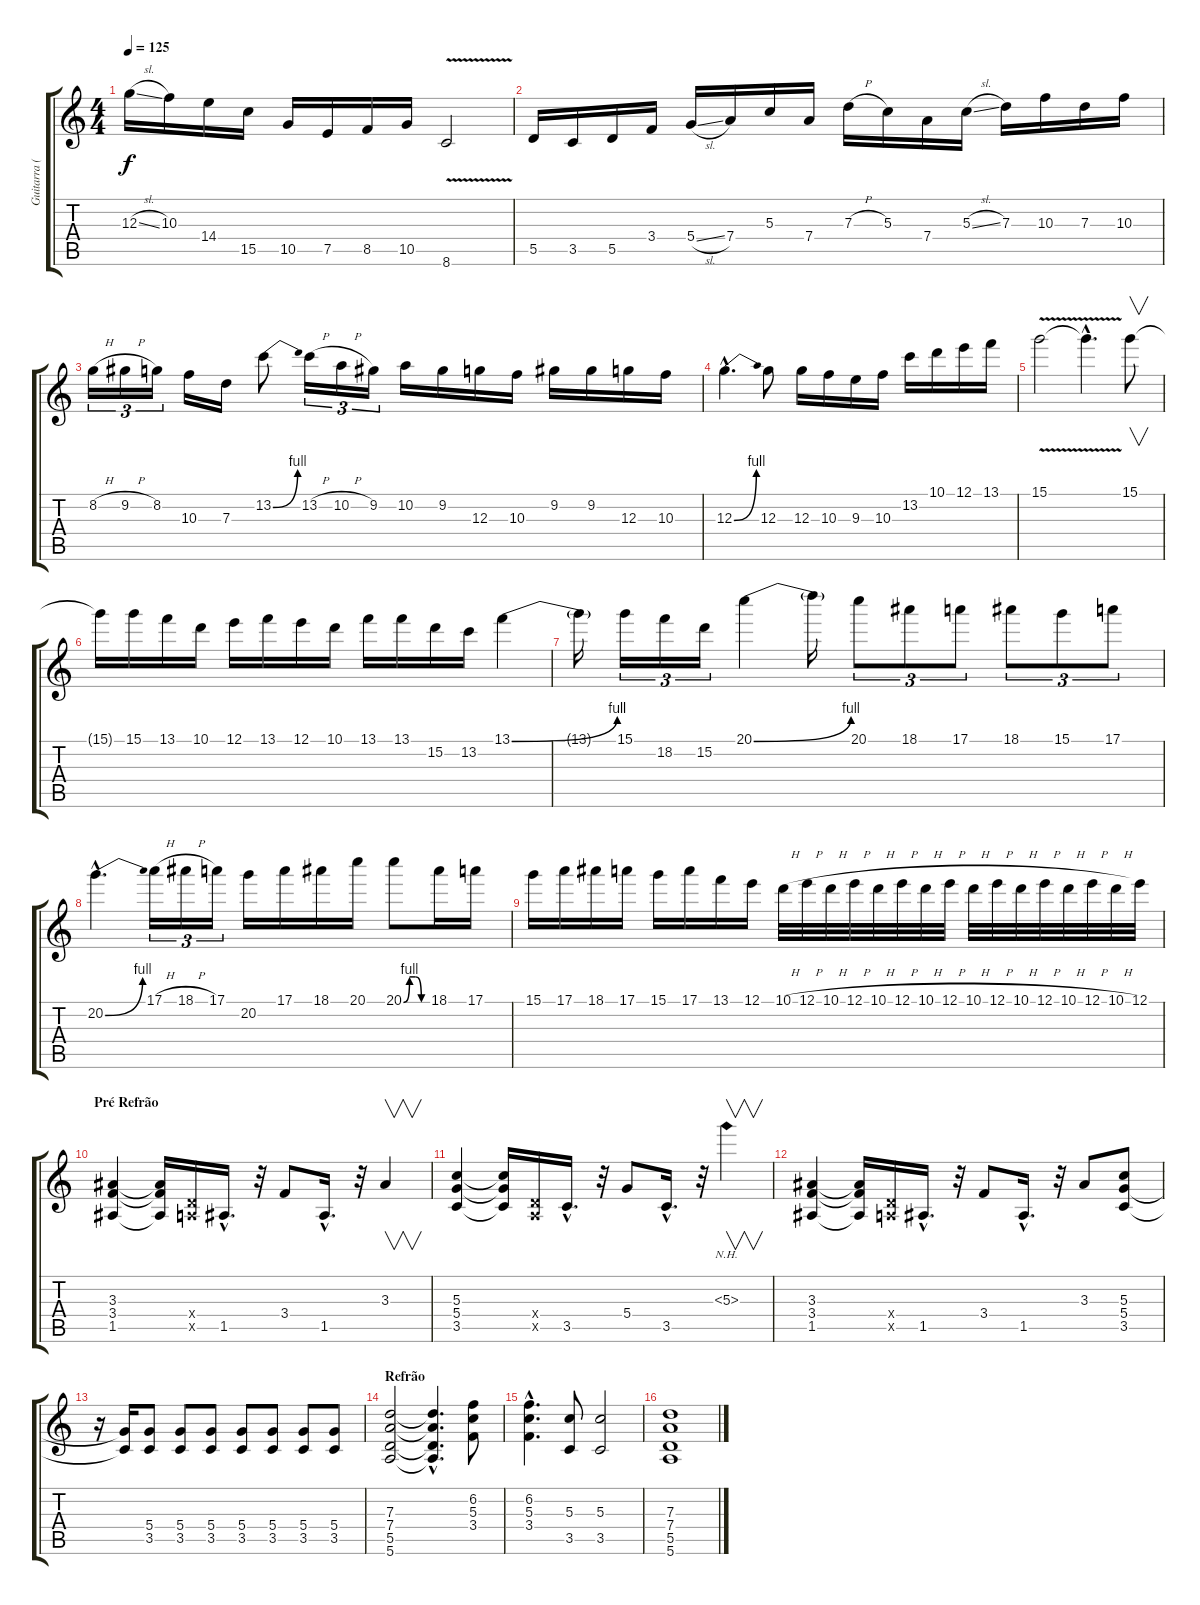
\track ("Guitarra (Paul Gilbert)" "Guitarra (") {instrument distortionguitar}
\staff {score tabs}
\tuning (E4 B3 G3 D3 A2 E2) {hide}
\ts (4 4)
\tempo 125
\clef g2
\ks c
12.3{sl}.16{dy f} 10.3.16 14.4.16 15.5.16 10.5.16 7.5.16 8.5.16 10.5.16 8.6{v}.2 |
5.5.16 3.5.16 5.5.16 3.4.16 5.4{sl}.16 7.4.16 5.3.16 7.4.16 7.3{h}.16 5.3.16 7.4.16 5.3{sl}.16 7.3.16 10.3.16 7.3.16 10.3.16 |
8.2{h}.16{tu (3 2)} 9.2{h}.16{tu (3 2)} 8.2.16{tu (3 2)} 10.3.16 7.3.16 13.2{be (bend 0 0 60 4)}.8 13.2{h}.16{tu (3 2)} 10.2{h}.16{tu (3 2)} 9.2.16{tu (3 2)} 10.2.16 9.2.16 12.3.16 10.3.16 9.2.16 9.2.16 12.3.16 10.3.16 |
12.3{be (bend 0 0 60 4) hac}.4{d} 12.3.8 12.3.16 10.3.16 9.3.16 10.3.16 13.2.16 10.1.16 12.1.16 13.1.16 |
15.1{v}.2 15.1{hac t}.4{d} 15.1.8{v} |
15.1{t}.16 15.1.16 13.1.16 10.1.16 12.1.16 13.1.16 12.1.16 10.1.16 13.1.16 13.1.16 15.2.16 13.2.16 13.1{be (bend 0 0 60 4)}.4 |
13.1{t}.16 15.1.16{tu (3 2)} 18.2.16{tu (3 2)} 15.2.16{tu (3 2)} 20.1{be (bend 0 0 60 4)}.4 20.1{t}.16 20.1.8{tu (3 2)} 18.1.8{tu (3 2)} 17.1.8{tu (3 2)} 18.1.8{tu (3 2)} 15.1.8{tu (3 2)} 17.1.8{tu (3 2)} |
20.2{be (bend 0 0 60 4) hac}.4{d} 17.1{h}.16{tu (3 2)} 18.1{h}.16{tu (3 2)} 17.1.16{tu (3 2)} 20.2.16 17.1.16 18.1.16 20.1.16 20.1{be (custom 0 0 15 4 30 4 45 0 60 0)}.8 18.1.16 17.1.16 |
15.1.16 17.1.16 18.1.16 17.1.16 15.1.16 17.1.16 13.1.16 12.1.16 10.1{h}.32 12.1{h}.32 10.1{h}.32 12.1{h}.32 10.1{h}.32 12.1{h}.32 10.1{h}.32 12.1{h}.32 10.1{h}.32 12.1{h}.32 10.1{h}.32 12.1{h}.32 10.1{h}.32 12.1{h}.32 10.1{h}.32 12.1.32 |
\section ("" "Pré Refrão")
(3.3 3.4 1.5).4 (3.3{t} 3.4{t} 1.5{t}).16 (0.4{x} 0.5{x}).16 1.5{hac}.16{d} r.32 3.4.8 1.5{hac}.16{d} r.32 3.3.4{v} |
(5.3 5.4 3.5).4 (5.3{t} 5.4{t} 3.5{t}).16 (0.4{x} 0.5{x}).16 3.5{hac}.16{d} r.32 5.4.8 3.5{hac}.16{d} r.32 5.3{nh}.4{v} |
(3.3 3.4 1.5).4 (3.3{t} 3.4{t} 1.5{t}).16 (0.4{x} 0.5{x}).16 1.5{hac}.16{d} r.32 3.4.8 1.5{hac}.16{d} r.32 3.3.8 (5.3 5.4 3.5).8 |
r.16{volume 6} (5.4{t} 3.5{t}).16{volume 13} (5.4 3.5).8 (5.4 3.5).8 (5.4 3.5).8 (5.4 3.5).8 (5.4 3.5).8 (5.4 3.5).8 (5.4 3.5).8 |
\section ("" "Refrão")
(7.3 7.4 5.5 5.6).2 (7.3{hac t} 7.4{hac t} 5.5{hac t} 5.6{hac t}).4{d} (6.2 5.3 3.4).8 |
(6.2{hac} 5.3{hac} 3.4{hac}).4{d} (5.3 3.5).8 (5.3 3.5).2 |
(7.3 7.4 5.5 5.6).1
